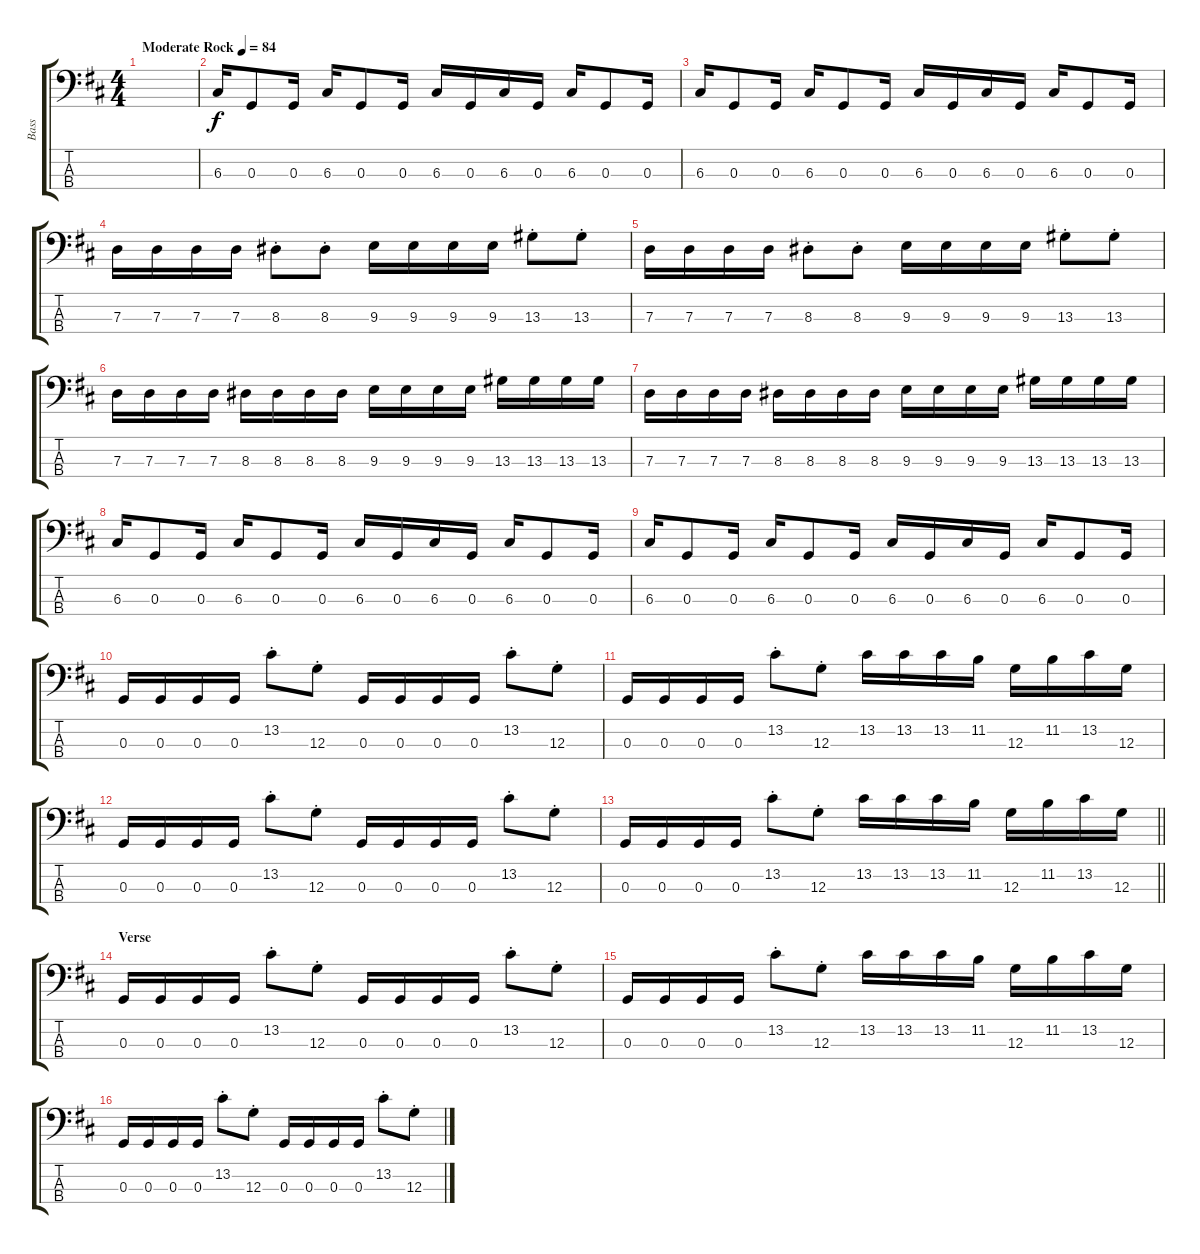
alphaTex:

\track ("Bass" "Bass") {instrument electricbassfinger}
\staff {score tabs}
\tuning (F2 C2 G1 D1) {hide}
\ts (4 4)
\tempo (84 "Moderate Rock")
\clef f4
\ks d
|
6.3.16 0.3.8 0.3.16 6.3.16 0.3.8 0.3.16 6.3.16 0.3.16 6.3.16 0.3.16 6.3.16 0.3.8 0.3.16 |
6.3.16 0.3.8 0.3.16 6.3.16 0.3.8 0.3.16 6.3.16 0.3.16 6.3.16 0.3.16 6.3.16 0.3.8 0.3.16 |
7.3.16 7.3.16 7.3.16 7.3.16 8.3{st}.8 8.3{st}.8 9.3.16 9.3.16 9.3.16 9.3.16 13.3{st}.8 13.3{st}.8 |
7.3.16 7.3.16 7.3.16 7.3.16 8.3{st}.8 8.3{st}.8 9.3.16 9.3.16 9.3.16 9.3.16 13.3{st}.8 13.3{st}.8 |
7.3.16 7.3.16 7.3.16 7.3.16 8.3.16 8.3.16 8.3.16 8.3.16 9.3.16 9.3.16 9.3.16 9.3.16 13.3.16 13.3.16 13.3.16 13.3.16 |
7.3.16 7.3.16 7.3.16 7.3.16 8.3.16 8.3.16 8.3.16 8.3.16 9.3.16 9.3.16 9.3.16 9.3.16 13.3.16 13.3.16 13.3.16 13.3.16 |
6.3.16 0.3.8 0.3.16 6.3.16 0.3.8 0.3.16 6.3.16 0.3.16 6.3.16 0.3.16 6.3.16 0.3.8 0.3.16 |
6.3.16 0.3.8 0.3.16 6.3.16 0.3.8 0.3.16 6.3.16 0.3.16 6.3.16 0.3.16 6.3.16 0.3.8 0.3.16 |
0.3.16 0.3.16 0.3.16 0.3.16 13.2{st}.8 12.3{st}.8 0.3.16 0.3.16 0.3.16 0.3.16 13.2{st}.8 12.3{st}.8 |
0.3.16 0.3.16 0.3.16 0.3.16 13.2{st}.8 12.3{st}.8 13.2.16 13.2.16 13.2.16 11.2.16 12.3.16 11.2.16 13.2.16 12.3.16 |
0.3.16 0.3.16 0.3.16 0.3.16 13.2{st}.8 12.3{st}.8 0.3.16 0.3.16 0.3.16 0.3.16 13.2{st}.8 12.3{st}.8 |
\barLineRight lightlight
0.3.16 0.3.16 0.3.16 0.3.16 13.2{st}.8 12.3{st}.8 13.2.16 13.2.16 13.2.16 11.2.16 12.3.16 11.2.16 13.2.16 12.3.16 |
\section ("" "Verse")
0.3.16 0.3.16 0.3.16 0.3.16 13.2{st}.8 12.3{st}.8 0.3.16 0.3.16 0.3.16 0.3.16 13.2{st}.8 12.3{st}.8 |
0.3.16 0.3.16 0.3.16 0.3.16 13.2{st}.8 12.3{st}.8 13.2.16 13.2.16 13.2.16 11.2.16 12.3.16 11.2.16 13.2.16 12.3.16 |
0.3.16 0.3.16 0.3.16 0.3.16 13.2{st}.8 12.3{st}.8 0.3.16 0.3.16 0.3.16 0.3.16 13.2{st}.8 12.3{st}.8
